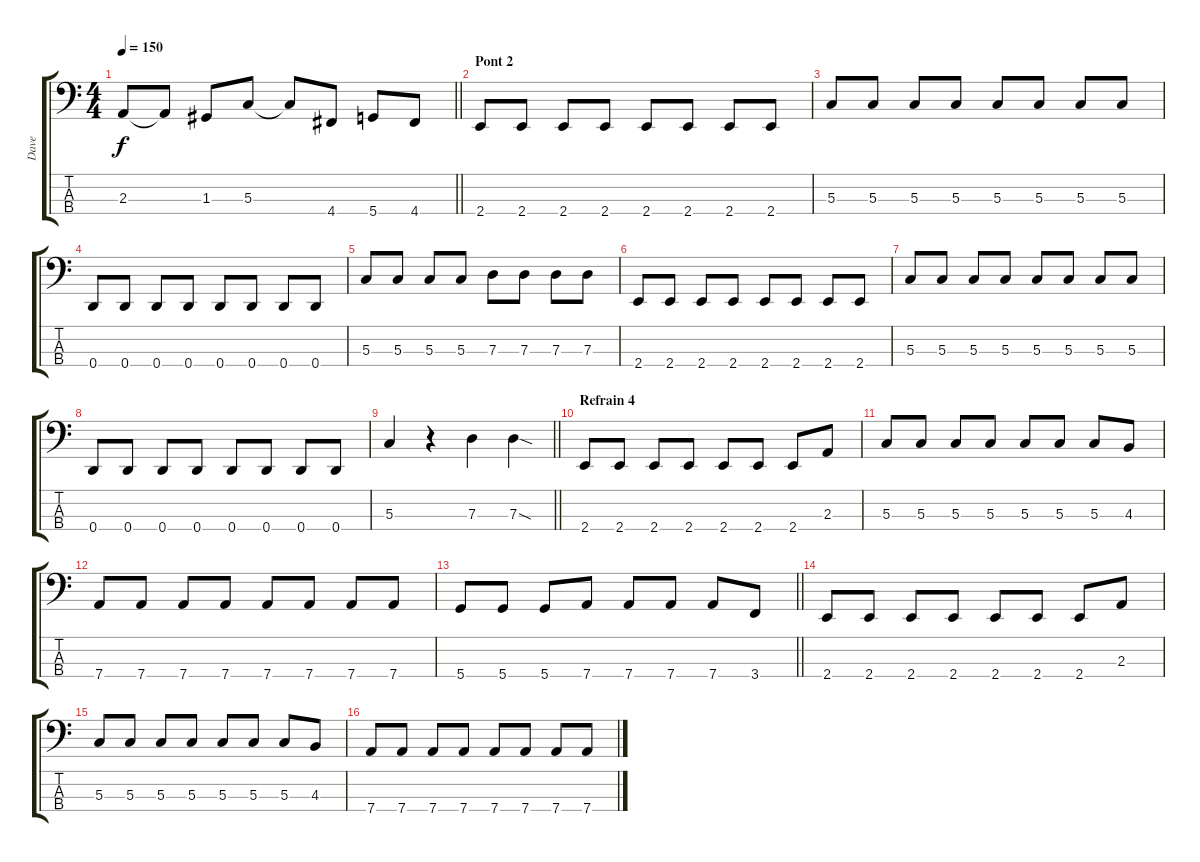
\track ("Dave" "Dave") {instrument electricbasspick}
\staff {score tabs}
\tuning (F2 C2 G1 D1) {hide}
\ts (4 4)
\tempo 150
\clef f4
\barLineRight lightlight
\ks c
2.3.8{dy f} 2.3{t}.8 1.3.8 5.3.8 5.3{t}.8 4.4.8 5.4.8 4.4.8 |
\section ("" "Pont 2")
2.4.8 2.4.8 2.4.8 2.4.8 2.4.8 2.4.8 2.4.8 2.4.8 |
5.3.8 5.3.8 5.3.8 5.3.8 5.3.8 5.3.8 5.3.8 5.3.8 |
0.4.8 0.4.8 0.4.8 0.4.8 0.4.8 0.4.8 0.4.8 0.4.8 |
5.3.8 5.3.8 5.3.8 5.3.8 7.3.8 7.3.8 7.3.8 7.3.8 |
2.4.8 2.4.8 2.4.8 2.4.8 2.4.8 2.4.8 2.4.8 2.4.8 |
5.3.8 5.3.8 5.3.8 5.3.8 5.3.8 5.3.8 5.3.8 5.3.8 |
0.4.8 0.4.8 0.4.8 0.4.8 0.4.8 0.4.8 0.4.8 0.4.8 |
\barLineRight lightlight
5.3.4 r.4 7.3.4 7.3{sod}.4 |
\section ("" "Refrain 4")
2.4.8 2.4.8 2.4.8 2.4.8 2.4.8 2.4.8 2.4.8 2.3.8 |
5.3.8 5.3.8 5.3.8 5.3.8 5.3.8 5.3.8 5.3.8 4.3.8 |
7.4.8 7.4.8 7.4.8 7.4.8 7.4.8 7.4.8 7.4.8 7.4.8 |
\barLineRight lightlight
5.4.8 5.4.8 5.4.8 7.4.8 7.4.8 7.4.8 7.4.8 3.4.8 |
2.4.8 2.4.8 2.4.8 2.4.8 2.4.8 2.4.8 2.4.8 2.3.8 |
5.3.8 5.3.8 5.3.8 5.3.8 5.3.8 5.3.8 5.3.8 4.3.8 |
7.4.8 7.4.8 7.4.8 7.4.8 7.4.8 7.4.8 7.4.8 7.4.8
